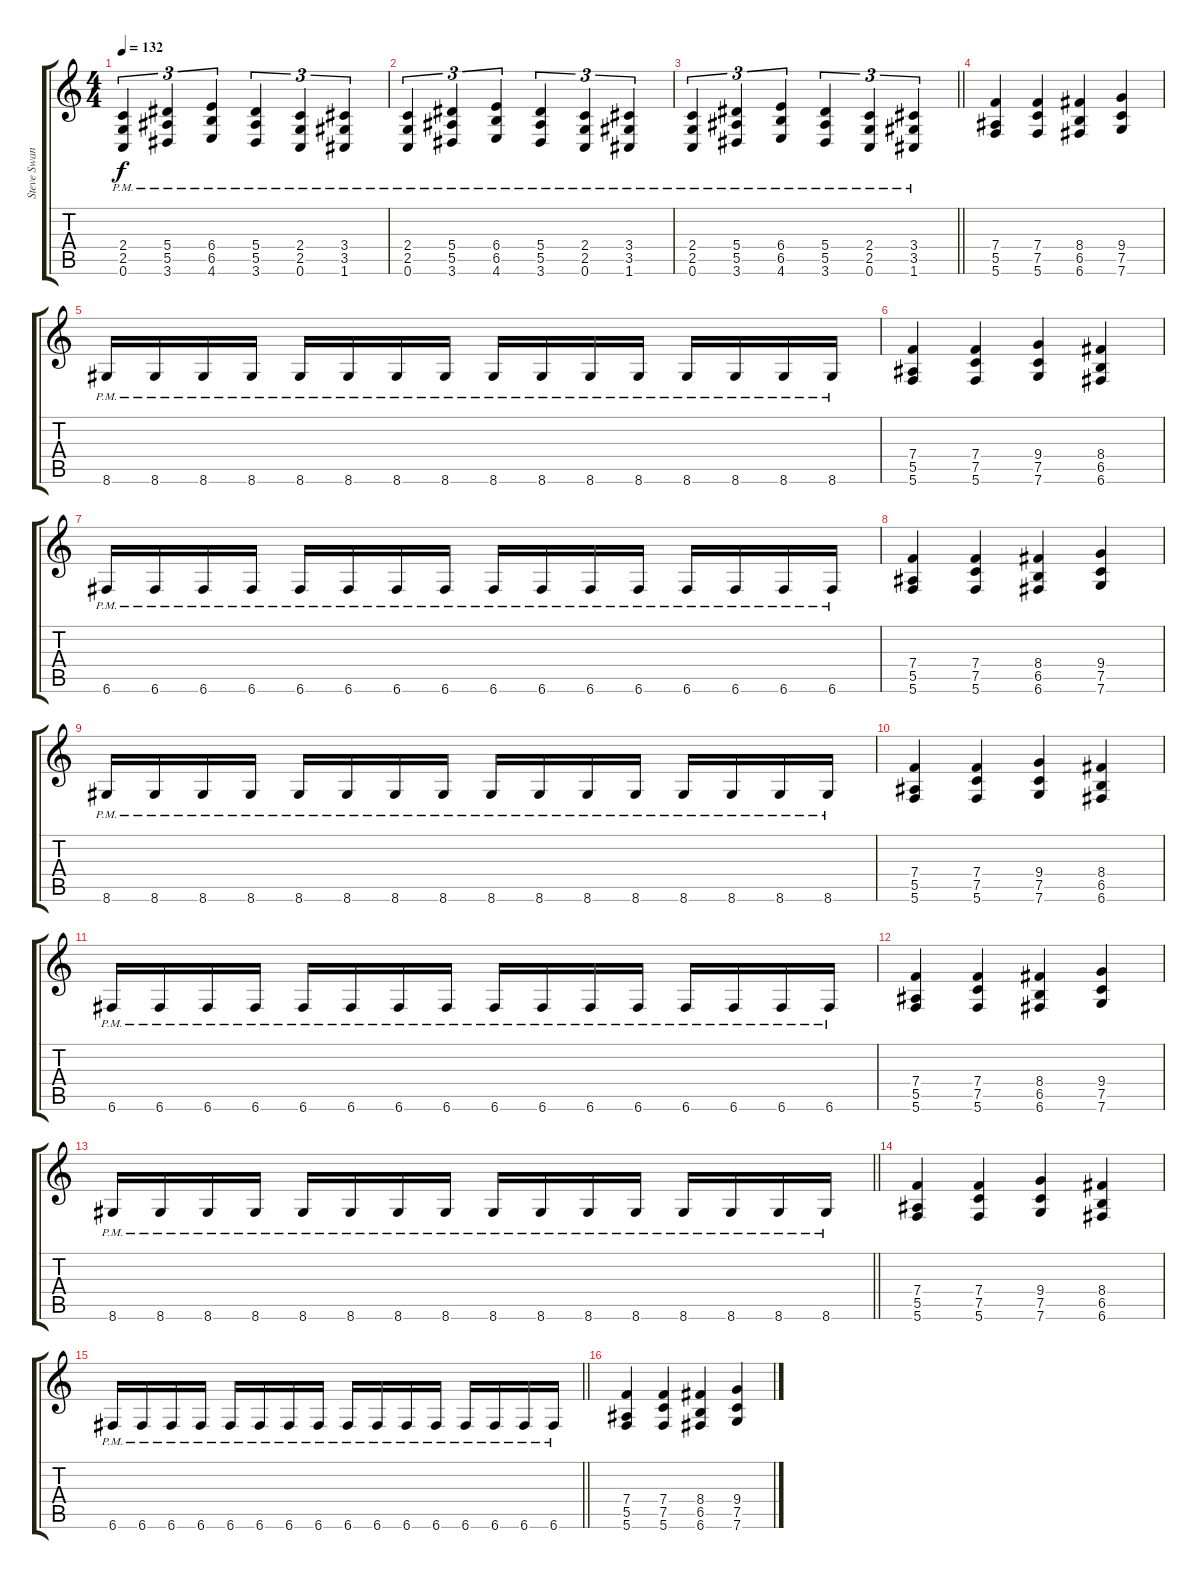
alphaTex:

\track ("Steve Swanson 2" "Steve Swan") {instrument distortionguitar}
\staff {score tabs}
\tuning (C4 G3 Eb3 Bb2 F2 C2) {hide}
\ts (4 4)
\tempo 132
\clef g2
\ks c
(2.4{pm} 2.5{pm} 0.6{pm}).4{tu (3 2) dy f} (5.4{pm} 5.5{pm} 3.6{pm}).4{tu (3 2)} (6.4{pm} 6.5{pm} 4.6{pm}).4{tu (3 2)} (5.4{pm} 5.5{pm} 3.6{pm}).4{tu (3 2)} (2.4{pm} 2.5{pm} 0.6{pm}).4{tu (3 2)} (3.4{pm} 3.5{pm} 1.6{pm}).4{tu (3 2)} |
(2.4{pm} 2.5{pm} 0.6{pm}).4{tu (3 2)} (5.4{pm} 5.5{pm} 3.6{pm}).4{tu (3 2)} (6.4{pm} 6.5{pm} 4.6{pm}).4{tu (3 2)} (5.4{pm} 5.5{pm} 3.6{pm}).4{tu (3 2)} (2.4{pm} 2.5{pm} 0.6{pm}).4{tu (3 2)} (3.4{pm} 3.5{pm} 1.6{pm}).4{tu (3 2)} |
\barLineRight lightlight
(2.4{pm} 2.5{pm} 0.6{pm}).4{tu (3 2)} (5.4{pm} 5.5{pm} 3.6{pm}).4{tu (3 2)} (6.4{pm} 6.5{pm} 4.6{pm}).4{tu (3 2)} (5.4{pm} 5.5{pm} 3.6{pm}).4{tu (3 2)} (2.4{pm} 2.5{pm} 0.6{pm}).4{tu (3 2)} (3.4{pm} 3.5{pm} 1.6{pm}).4{tu (3 2)} |
(7.4 5.5 5.6).4 (7.4 7.5 5.6).4 (8.4 6.5 6.6).4 (9.4 7.5 7.6).4 |
8.6{pm}.16 8.6{pm}.16 8.6{pm}.16 8.6{pm}.16 8.6{pm}.16 8.6{pm}.16 8.6{pm}.16 8.6{pm}.16 8.6{pm}.16 8.6{pm}.16 8.6{pm}.16 8.6{pm}.16 8.6{pm}.16 8.6{pm}.16 8.6{pm}.16 8.6{pm}.16 |
(7.4 5.5 5.6).4 (7.4 7.5 5.6).4 (9.4 7.5 7.6).4 (8.4 6.5 6.6).4 |
6.6{pm}.16 6.6{pm}.16 6.6{pm}.16 6.6{pm}.16 6.6{pm}.16 6.6{pm}.16 6.6{pm}.16 6.6{pm}.16 6.6{pm}.16 6.6{pm}.16 6.6{pm}.16 6.6{pm}.16 6.6{pm}.16 6.6{pm}.16 6.6{pm}.16 6.6{pm}.16 |
(7.4 5.5 5.6).4 (7.4 7.5 5.6).4 (8.4 6.5 6.6).4 (9.4 7.5 7.6).4 |
8.6{pm}.16 8.6{pm}.16 8.6{pm}.16 8.6{pm}.16 8.6{pm}.16 8.6{pm}.16 8.6{pm}.16 8.6{pm}.16 8.6{pm}.16 8.6{pm}.16 8.6{pm}.16 8.6{pm}.16 8.6{pm}.16 8.6{pm}.16 8.6{pm}.16 8.6{pm}.16 |
(7.4 5.5 5.6).4 (7.4 7.5 5.6).4 (9.4 7.5 7.6).4 (8.4 6.5 6.6).4 |
6.6{pm}.16 6.6{pm}.16 6.6{pm}.16 6.6{pm}.16 6.6{pm}.16 6.6{pm}.16 6.6{pm}.16 6.6{pm}.16 6.6{pm}.16 6.6{pm}.16 6.6{pm}.16 6.6{pm}.16 6.6{pm}.16 6.6{pm}.16 6.6{pm}.16 6.6{pm}.16 |
(7.4 5.5 5.6).4 (7.4 7.5 5.6).4 (8.4 6.5 6.6).4 (9.4 7.5 7.6).4 |
\barLineRight lightlight
8.6{pm}.16 8.6{pm}.16 8.6{pm}.16 8.6{pm}.16 8.6{pm}.16 8.6{pm}.16 8.6{pm}.16 8.6{pm}.16 8.6{pm}.16 8.6{pm}.16 8.6{pm}.16 8.6{pm}.16 8.6{pm}.16 8.6{pm}.16 8.6{pm}.16 8.6{pm}.16 |
(7.4 5.5 5.6).4 (7.4 7.5 5.6).4 (9.4 7.5 7.6).4 (8.4 6.5 6.6).4 |
\barLineRight lightlight
6.6{pm}.16 6.6{pm}.16 6.6{pm}.16 6.6{pm}.16 6.6{pm}.16 6.6{pm}.16 6.6{pm}.16 6.6{pm}.16 6.6{pm}.16 6.6{pm}.16 6.6{pm}.16 6.6{pm}.16 6.6{pm}.16 6.6{pm}.16 6.6{pm}.16 6.6{pm}.16 |
(7.4 5.5 5.6).4 (7.4 7.5 5.6).4 (8.4 6.5 6.6).4 (9.4 7.5 7.6).4
